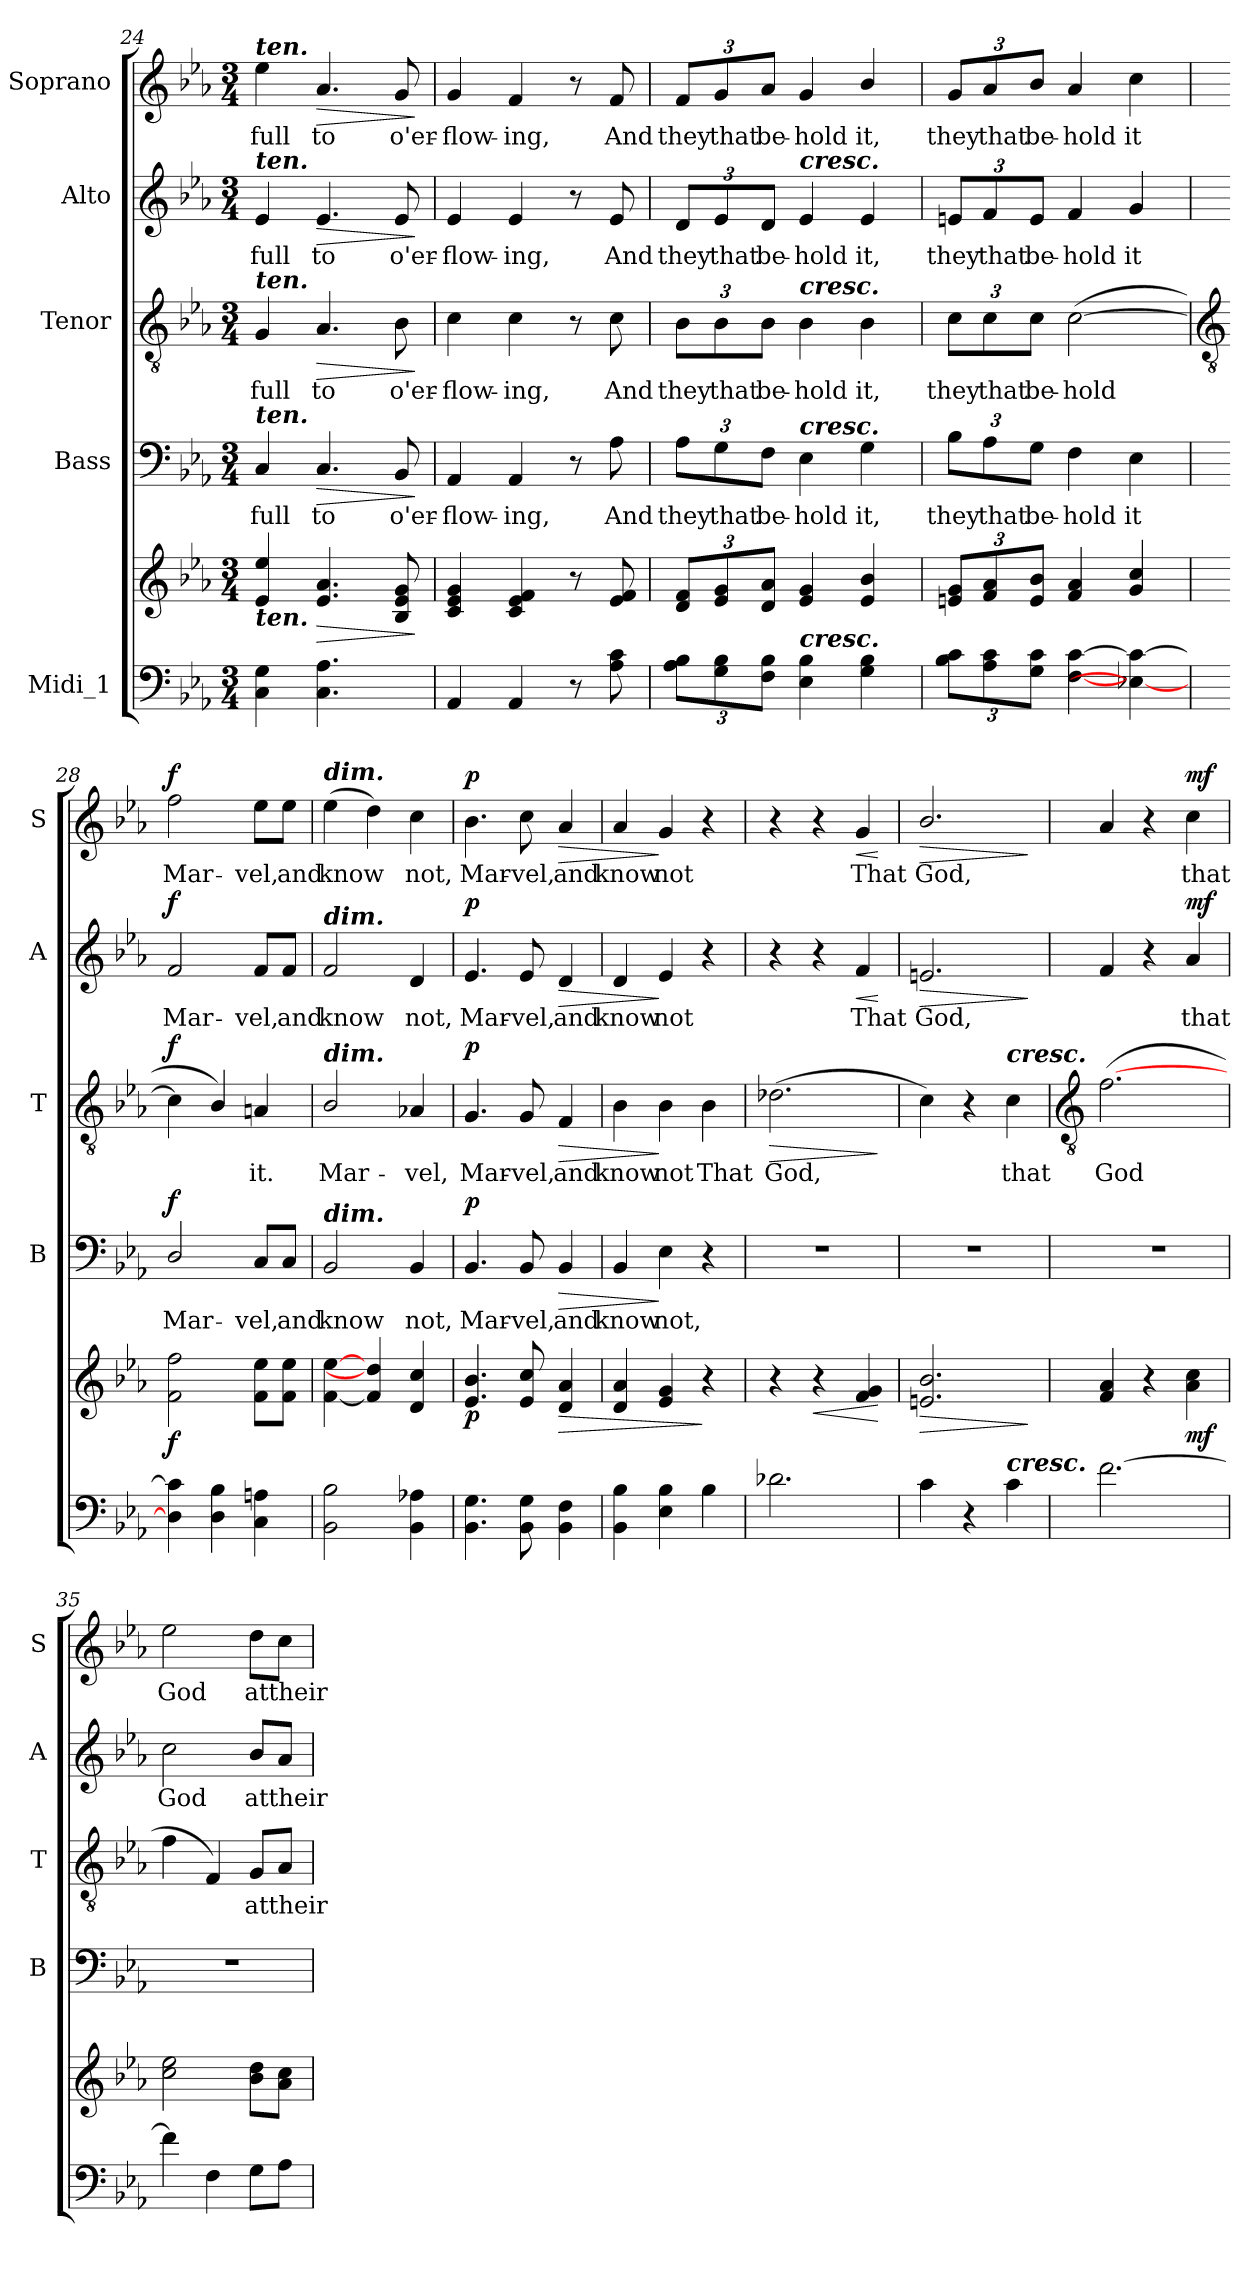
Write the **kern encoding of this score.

**kern	**kern	**dynam	**kern	**text	**dynam	**kern	**text	**dynam	**kern	**text	**dynam	**kern	**text	**dynam
*part5	*part5	*part5	*part4	*part4	*part4	*part3	*part3	*part3	*part2	*part2	*part2	*part1	*part1	*part1
*staff6	*staff5	*staff5/6	*staff4	*staff4	*staff4	*staff3	*staff3	*staff3	*staff2	*staff2	*staff2	*staff1	*staff1	*staff1
*I"Midi_1	*	*	*I"Bass	*	*	*I"Tenor	*	*	*I"Alto	*	*	*I"Soprano	*	*
*	*	*	*I'B	*	*	*I'T	*	*	*I'A	*	*	*I'S	*	*
*clefF4	*clefG2	*	*clefF4	*	*	*clefGv2	*	*	*clefG2	*	*	*clefG2	*	*
*k[b-e-a-]	*k[b-e-a-]	*	*k[b-e-a-]	*	*	*k[b-e-a-]	*	*	*k[b-e-a-]	*	*	*k[b-e-a-]	*	*
*E-:	*E-:	*	*E-:	*	*	*E-:	*	*	*E-:	*	*	*E-:	*	*
*M3/4	*M3/4	*	*M3/4	*	*	*M3/4	*	*	*M3/4	*	*	*M3/4	*	*
=24	=24	=24	=24	=24	=24	=24	=24	=24	=24	=24	=24	=24	=24	=24
!	!	!	!	!	!	!	!	!	!	!	!	!LO:TX:a:Bi:t=ten.	!	!
!	!	!	!	!	!	!	!	!	!LO:TX:a:Bi:t=ten.	!	!	!	!	!
!	!	!	!	!	!	!LO:TX:a:Bi:t=ten.	!	!	!	!	!	!	!	!
!	!	!	!LO:TX:a:Bi:t=ten.	!	!	!	!	!	!	!	!	!	!	!
!	!LO:TX:b:Bi:t=ten.	!	!	!	!	!	!	!	!	!	!	!	!	!
!	!	!	!	!LO:LY:b	!	!	!LO:LY:b	!	!	!LO:LY:b	!	!	!LO:LY:b	!
4C 4G	4e- 4ee-	.	4C	full	.	4G	full	.	4e-	full	.	4ee-	full	.
!	!	!LO:HP:b	!	!LO:LY:b	!LO:HP:b	!	!LO:LY:b	!LO:HP:b	!	!LO:LY:b	!LO:HP:b	!	!LO:LY:b	!LO:HP:b
4.C 4.A-	4.e- 4.a-	>	4.C	to	>	4.A-	to	>	4.e-	to	>	4.a-	to	>
!	!	!	!	!LO:LY:b	!	!	!LO:LY:b	!	!	!LO:LY:b	!	!	!LO:LY:b	!
8ryy	8B- 8e- 8g	.	8BB-	o'er-	.	8B-	o'er-	.	8e-	o'er-	.	8g	o'er-	.
.	.	]	.	.	]	.	.	]	.	.	]	.	.	]
=25	=25	=25	=25	=25	=25	=25	=25	=25	=25	=25	=25	=25	=25	=25
!	!	!	!	!LO:LY:b	!	!	!LO:LY:b	!	!	!LO:LY:b	!	!	!LO:LY:b	!
4AA-	4c 4e- 4g	.	4AA-	-flow-	.	4c	-flow-	.	4e-	-flow-	.	4g	-flow-	.
!	!	!	!	!LO:LY:b	!	!	!LO:LY:b	!	!	!LO:LY:b	!	!	!LO:LY:b	!
4AA-	4c 4e- 4f	.	4AA-	-ing,	.	4c	-ing,	.	4e-	-ing,	.	4f	-ing,	.
8r	8r	.	8r	.	.	8r	.	.	8r	.	.	8r	.	.
!	!	!	!	!LO:LY:b	!	!	!LO:LY:b	!	!	!LO:LY:b	!	!	!LO:LY:b	!
8A- 8c	8e- 8f	.	8A-	And	.	8c	And	.	8e-	And	.	8f	And	.
=26	=26	=26	=26	=26	=26	=26	=26	=26	=26	=26	=26	=26	=26	=26
!	!	!	!	!LO:LY:b	!	!	!LO:LY:b	!	!	!LO:LY:b	!	!	!LO:LY:b	!
12A- 12B-L	12d 12fL	.	12A-\L	they	.	12B-\L	they	.	12d/L	they	.	12f/L	they	.
!	!	!	!	!LO:LY:b	!	!	!LO:LY:b	!	!	!LO:LY:b	!	!	!LO:LY:b	!
12G 12B-	12e- 12g	.	12G\	that	.	12B-\	that	.	12e-/	that	.	12g/	that	.
!	!	!	!	!LO:LY:b	!	!	!LO:LY:b	!	!	!LO:LY:b	!	!	!LO:LY:b	!
12F 12B-J	12d 12a-J	.	12F\J	be-	.	12B-\J	be-	.	12d/J	be-	.	12a-/J	be-	.
!	!	!	!	!	!	!	!	!	!LO:TX:a:Bi:t=cresc.	!	!	!	!	!
!	!	!	!	!	!	!LO:TX:a:Bi:t=cresc.	!	!	!	!	!	!	!	!
!	!	!	!LO:TX:a:Bi:t=cresc.	!	!	!	!	!	!	!	!	!	!	!
!LO:TX:a:Bi:t=cresc.	!	!	!	!	!	!	!	!	!	!	!	!	!	!
!	!	!	!	!LO:LY:b	!	!	!LO:LY:b	!	!	!LO:LY:b	!	!	!LO:LY:b	!
4E- 4B-	4e- 4g	.	4E-	-hold	.	4B-	-hold	.	4e-	-hold	.	4g	-hold	.
!	!	!	!	!LO:LY:b	!	!	!LO:LY:b	!	!	!LO:LY:b	!	!	!LO:LY:b	!
4G 4B-	4e- 4b-	.	4G	it,	.	4B-	it,	.	4e-	it,	.	4b-/	it,	.
=27	=27	=27	=27	=27	=27	=27	=27	=27	=27	=27	=27	=27	=27	=27
!	!	!	!	!LO:LY:b	!	!	!LO:LY:b	!	!	!LO:LY:b	!	!	!LO:LY:b	!
12B- 12cL	12en 12gL	.	12B-\L	they	.	12c\L	they	.	12en/L	they	.	12g/L	they	.
!	!	!	!	!LO:LY:b	!	!	!LO:LY:b	!	!	!LO:LY:b	!	!	!LO:LY:b	!
12A- 12c	12f 12a-	.	12A-\	that	.	12c\	that	.	12f/	that	.	12a-/	that	.
!	!	!	!	!LO:LY:b	!	!	!LO:LY:b	!	!	!LO:LY:b	!	!	!LO:LY:b	!
12G 12cJ	12e 12b-J	.	12G\J	be-	.	12c\J	be-	.	12e/J	be-	.	12b-/J	be-	.
!	!	!	!	!LO:LY:b	!	!	!LO:LY:b	!	!	!LO:LY:b	!	!	!LO:LY:b	!
[4F [4c	4f 4a-	.	4F	-hold	.	(>[2c	-hold	.	4f	-hold	.	4a-	-hold	.
!	!	!	!	!LO:LY:b	!	!	!	!	!	!LO:LY:b	!	!	!LO:LY:b	!
4E-X_ 4c_	4g 4cc	.	4E-	it	.	.	.	.	4g	it	.	4cc	it	.
!!LO:LB:g=z
=28	=28	=28	=28	=28	=28	=28	=28	=28	=28	=28	=28	=28	=28	=28
*	*	*	*	*	*	*clefGv2	*	*	*	*	*	*	*	*
!	!	!LO:DY:b	!	!LO:LY:b	!LO:DY:b	!	!	!LO:DY:b	!	!LO:LY:b	!LO:DY:b	!	!LO:LY:b	!LO:DY:b
4D] 4c]	2f\ 2ff\	f	2D/	Mar-	f	4c]	.	f	2f	Mar-	f	2ff	Mar-	f
4D 4B-	.	.	.	.	.	4B-/)	.	.	.	.	.	.	.	.
!	!	!	!	!LO:LY:b	!	!	!LO:LY:b	!	!	!LO:LY:b	!	!	!LO:LY:b	!
4C 4An	8f\ 8ee-\L	.	8C/L	-vel,	.	4An	it.	.	8f/L	-vel,	.	8ee-\L	-vel,	.
!	!	!	!	!LO:LY:b	!	!	!	!	!	!LO:LY:b	!	!	!LO:LY:b	!
.	8f\ 8ee-\J	.	8C/J	and	.	.	.	.	8f/J	and	.	8ee-\J	and	.
=29	=29	=29	=29	=29	=29	=29	=29	=29	=29	=29	=29	=29	=29	=29
!	!	!	!	!	!	!	!	!	!	!	!	!LO:TX:a:Bi:t=dim.	!	!
!	!	!	!	!	!	!	!	!	!LO:TX:a:Bi:t=dim.	!	!	!	!	!
!	!	!	!	!	!	!LO:TX:a:Bi:t=dim.	!	!	!	!	!	!	!	!
!	!	!	!LO:TX:a:Bi:t=dim.	!	!	!	!	!	!	!	!	!	!	!
!	!	!	!	!LO:LY:b	!	!	!LO:LY:b	!	!	!LO:LY:b	!	!	!LO:LY:b	!
2BB-\ 2B-\	[4f [4ee-	.	2BB-	know	.	2B-/	Mar-	.	2f	know	.	(>4ee-	know	.
.	4f] 4dd]	.	.	.	.	.	.	.	.	.	.	4dd)	.	.
!	!	!	!	!LO:LY:b	!	!	!LO:LY:b	!	!	!LO:LY:b	!	!	!LO:LY:b	!
4BB-\ 4A-X\	4d 4cc	.	4BB-	not,	.	4A-X	-vel,	.	4d	not,	.	4cc	not,	.
=30	=30	=30	=30	=30	=30	=30	=30	=30	=30	=30	=30	=30	=30	=30
!	!	!LO:DY:b	!	!LO:LY:b	!LO:DY:b	!	!LO:LY:b	!LO:DY:b	!	!LO:LY:b	!LO:DY:b	!	!LO:LY:b	!LO:DY:b
4.BB-\ 4.G\	4.e- 4.b-	p	4.BB-	Mar-	p	4.G	Mar-	p	4.e-	Mar-	p	4.b-	Mar-	p
!	!	!	!	!LO:LY:b	!	!	!LO:LY:b	!	!	!LO:LY:b	!	!	!LO:LY:b	!
8BB-\ 8G\	8e- 8cc	.	8BB-	-vel,	.	8G	-vel,	.	8e-	-vel,	.	8cc	-vel,	.
!	!	!LO:HP:b	!	!LO:LY:b	!LO:HP:b	!	!LO:LY:b	!LO:HP:b	!	!LO:LY:b	!LO:HP:b	!	!LO:LY:b	!LO:HP:b
4BB-\ 4F\	4d 4a-	>	4BB-	and	>	4F	and	>	4d	and	>	4a-	and	>
=31	=31	=31	=31	=31	=31	=31	=31	=31	=31	=31	=31	=31	=31	=31
!	!	!	!	!LO:LY:b	!	!	!LO:LY:b	!	!	!LO:LY:b	!	!	!LO:LY:b	!
4BB-\ 4B-\	4d 4a-	.	4BB-	know	.	4B-	know	.	4d	know	.	4a-	know	.
!	!	!	!	!LO:LY:b	!	!	!LO:LY:b	!	!	!LO:LY:b	!	!	!LO:LY:b	!
4E-\ 4B-\	4e- 4g	.	4E-	not,	]	4B-	not	]	4e-	not	]	4g	not	]
!	!	!	!	!	!	!	!LO:LY:b	!	!	!	!	!	!	!
4B-\	4r	]	4r	.	.	4B-	That	.	4r	.	.	4r	.	.
=32	=32	=32	=32	=32	=32	=32	=32	=32	=32	=32	=32	=32	=32	=32
!	!	!	!LO:N:vis=1	!	!	!	!LO:LY:b	!LO:HP:b	!	!	!	!	!	!
2.d-X	4r	.	2.r	.	.	(>2.d-X	God,	>	4r	.	.	4r	.	.
!	!	!LO:HP:b	!	!	!	!	!	!	!	!	!	!	!	!
.	4r	<	.	.	.	.	.	.	4r	.	.	4r	.	.
!	!	!	!	!	!	!	!	!	!	!LO:LY:b	!LO:HP:b	!	!LO:LY:b	!LO:HP:b
.	4f 4g	.	.	.	.	.	.	.	4f	That	<	4g	That	<
.	.	[	.	.	.	.	.	]	.	.	[	.	.	[
=33	=33	=33	=33	=33	=33	=33	=33	=33	=33	=33	=33	=33	=33	=33
!	!	!LO:HP:b	!LO:N:vis=1	!	!	!	!	!	!	!LO:LY:b	!LO:HP:b	!	!LO:LY:b	!LO:HP:b
4c	(<2.en 2.b-	>	2.r	.	.	4c)	.	.	2.en	God,	>	2.b-/	God,	>
4r	.	.	.	.	.	4r	.	.	.	.	.	.	.	.
!	!	!	!	!	!	!LO:TX:a:Bi:t=cresc.	!	!	!	!	!	!	!	!
!LO:TX:a:Bi:t=cresc.	!	!	!	!	!	!	!	!	!	!	!	!	!	!
!	!	!	!	!	!	!	!LO:LY:b	!	!	!	!	!	!	!
4c	.	.	.	.	.	4c	that	.	.	.	.	.	.	.
.	.	]	.	.	.	.	.	.	.	.	]	.	.	]
!!LO:LB:g=z
=34	=34	=34	=34	=34	=34	=34	=34	=34	=34	=34	=34	=34	=34	=34
*	*	*	*	*	*	*clefGv2	*	*	*	*	*	*	*	*
!	!	!	!LO:N:vis=1	!	!	!	!LO:LY:b	!	!	!	!	!	!	!
[2.f	4f 4a-	.	2.r	.	.	(<[2.f	God	.	4f	.	.	4a-	.	.
.	4r	.	.	.	.	.	.	.	4r	.	.	4r	.	.
!	!	!LO:DY:b	!	!	!	!	!	!	!	!LO:LY:b	!LO:DY:b	!	!LO:LY:b	!LO:DY:b
.	4a- 4cc	mf	.	.	.	.	.	.	4a-	that	mf	4cc	that	mf
=35	=35	=35	=35	=35	=35	=35	=35	=35	=35	=35	=35	=35	=35	=35
!	!	!	!LO:N:vis=1	!	!	!	!	!	!	!LO:LY:b	!	!	!LO:LY:b	!
4f]	2cc 2ee-	.	2.r	.	.	4f	.	.	2cc	God	.	2ee-	God	.
4F)	.	.	.	.	.	4F)	.	.	.	.	.	.	.	.
!	!	!	!	!	!	!	!LO:LY:b	!	!	!LO:LY:b	!	!	!LO:LY:b	!
8GL	8b- 8ddL	.	.	.	.	8G/L	at	.	8b-/L	at	.	8dd\L	at	.
!	!	!	!	!	!	!	!LO:LY:b	!	!	!LO:LY:b	!	!	!LO:LY:b	!
8A-J	8a- 8ccJ	.	.	.	.	8A-/J	their	.	8a-/J	their	.	8cc\J	their	.
=	=	=	=	=	=	=	=	=	=	=	=	=	=	=
*-	*-	*-	*-	*-	*-	*-	*-	*-	*-	*-	*-	*-	*-	*-
